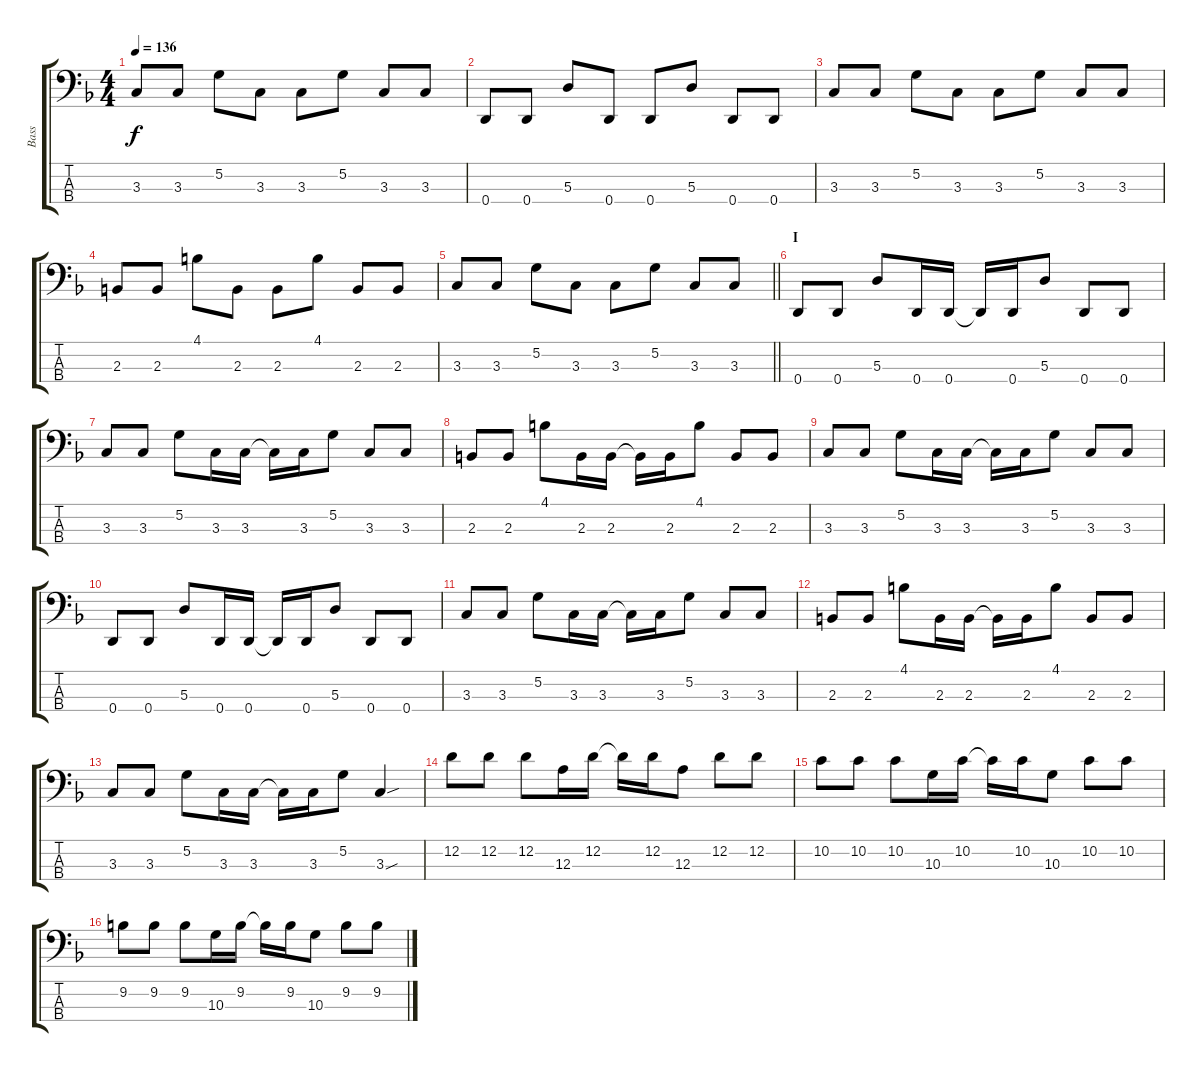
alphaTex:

\track ("Bass" "Bass") {instrument electricbasspick}
\staff {score tabs}
\tuning (G2 D2 A1 D1) {hide}
\ts (4 4)
\tempo 136
\clef f4
\ks dminor
3.3.8{dy f} 3.3.8 5.2.8 3.3.8 3.3.8 5.2.8 3.3.8 3.3.8 |
0.4.8 0.4.8 5.3.8 0.4.8 0.4.8 5.3.8 0.4.8 0.4.8 |
3.3.8 3.3.8 5.2.8 3.3.8 3.3.8 5.2.8 3.3.8 3.3.8 |
2.3.8 2.3.8 4.1.8 2.3.8 2.3.8 4.1.8 2.3.8 2.3.8 |
\barLineRight lightlight
3.3.8 3.3.8 5.2.8 3.3.8 3.3.8 5.2.8 3.3.8 3.3.8 |
\section ("" "I")
0.4.8{volume 11} 0.4.8 5.3.8 0.4.16 0.4.16 0.4{t}.16 0.4.16 5.3.8 0.4.8 0.4.8 |
3.3.8 3.3.8 5.2.8 3.3.16 3.3.16 3.3{t}.16 3.3.16 5.2.8 3.3.8 3.3.8 |
2.3.8 2.3.8 4.1.8 2.3.16 2.3.16 2.3{t}.16 2.3.16 4.1.8 2.3.8 2.3.8 |
3.3.8 3.3.8 5.2.8 3.3.16 3.3.16 3.3{t}.16 3.3.16 5.2.8 3.3.8 3.3.8 |
0.4.8 0.4.8 5.3.8 0.4.16 0.4.16 0.4{t}.16 0.4.16 5.3.8 0.4.8 0.4.8 |
3.3.8 3.3.8 5.2.8 3.3.16 3.3.16 3.3{t}.16 3.3.16 5.2.8 3.3.8 3.3.8 |
2.3.8 2.3.8 4.1.8 2.3.16 2.3.16 2.3{t}.16 2.3.16 4.1.8 2.3.8 2.3.8 |
3.3.8 3.3.8 5.2.8 3.3.16 3.3.16 3.3{t}.16 3.3.16 5.2.8 3.3{sou}.4 |
12.2.8 12.2.8 12.2.8 12.3.16 12.2.16 12.2{t}.16 12.2.16 12.3.8 12.2.8 12.2.8 |
10.2.8 10.2.8 10.2.8 10.3.16 10.2.16 10.2{t}.16 10.2.16 10.3.8 10.2.8 10.2.8 |
9.2.8 9.2.8 9.2.8 10.3.16 9.2.16 9.2{t}.16 9.2.16 10.3.8 9.2.8 9.2.8
